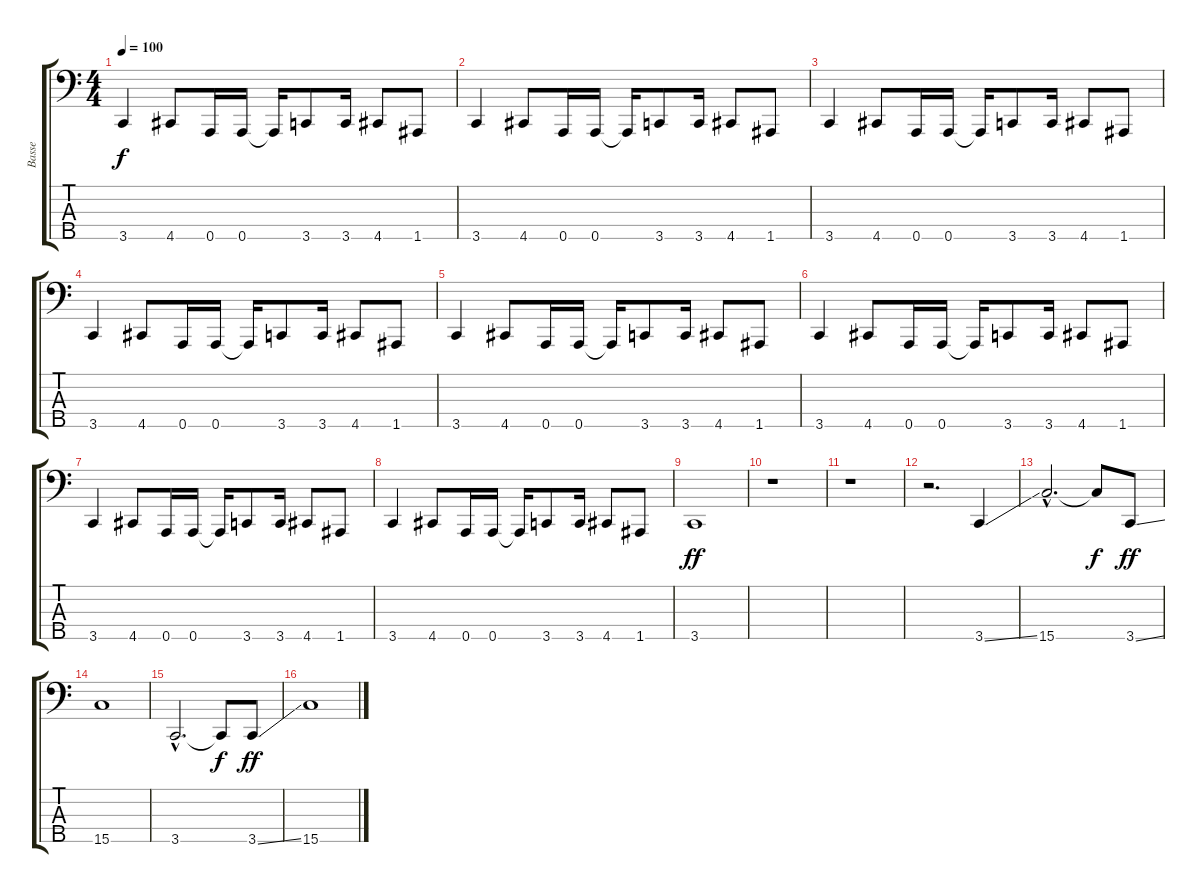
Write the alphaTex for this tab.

\track ("Basse" "Basse") {instrument slapbass1}
\staff {score tabs}
\tuning (F2 C2 G1 D1 A0) {hide}
\ts (4 4)
\tempo 100
\clef f4
\ks c
3.5.4{dy f} 4.5.8 0.5.16 0.5.16 0.5{t}.16 3.5.8 3.5.16 4.5.8 1.5.8 |
3.5.4 4.5.8 0.5.16 0.5.16 0.5{t}.16 3.5.8 3.5.16 4.5.8 1.5.8 |
3.5.4 4.5.8 0.5.16 0.5.16 0.5{t}.16 3.5.8 3.5.16 4.5.8 1.5.8 |
3.5.4 4.5.8 0.5.16 0.5.16 0.5{t}.16 3.5.8 3.5.16 4.5.8 1.5.8 |
3.5.4 4.5.8 0.5.16 0.5.16 0.5{t}.16 3.5.8 3.5.16 4.5.8 1.5.8 |
3.5.4 4.5.8 0.5.16 0.5.16 0.5{t}.16 3.5.8 3.5.16 4.5.8 1.5.8 |
3.5.4 4.5.8 0.5.16 0.5.16 0.5{t}.16 3.5.8 3.5.16 4.5.8 1.5.8 |
3.5.4 4.5.8 0.5.16 0.5.16 0.5{t}.16 3.5.8 3.5.16 4.5.8 1.5.8 |
3.5.1{dy ff instrument electricbassfinger} |
r.1 |
r.1 |
r.2{d} 3.5{ss}.4 |
15.5{hac}.2{d} 15.5{t}.8{dy f} 3.5{ss}.8{dy ff} |
15.5.1 |
3.5{hac}.2{d} 3.5{t}.8{dy f} 3.5{ss}.8{dy ff} |
15.5.1
